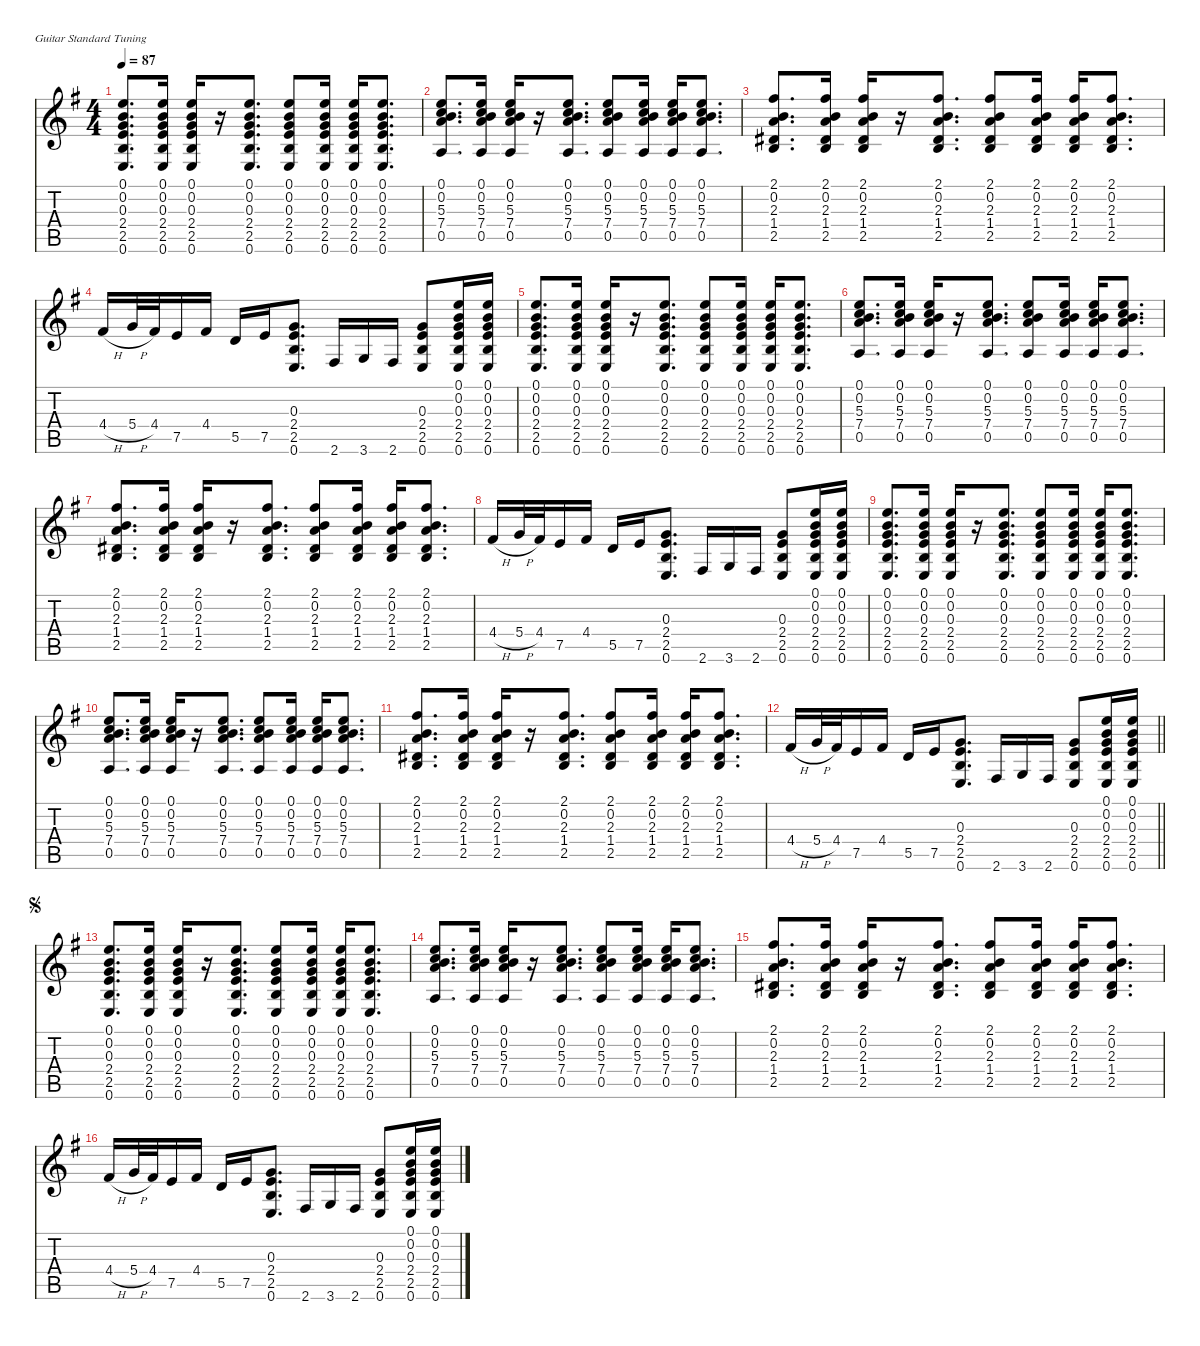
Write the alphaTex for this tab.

\defaultSystemsLayout 4
\hideDynamics
\bracketExtendMode nobrackets
\singleTrackTrackNamePolicy hidden
\multiTrackTrackNamePolicy hidden
\otherSystemsTrackNameOrientation horizontal
\track ("Guitar" "n.guit.") {defaultSystemsLayout 4 instrument acousticguitarnylon}
\staff {score tabs}
\tuning (E4 B3 G3 D3 A2 E2)
\ts (4 4)
\beaming (8 2 2 2 2)
\tempo 87
\clef g2
\ks eminor
(0.1{acc forcenatural} 0.2{acc forcenatural} 0.3{acc forcenatural} 2.4{acc forcenatural} 2.5{acc forcenatural} 0.6{acc forcenatural}).8{d dy f instrument acousticguitarnylon beam Up} (0.1{acc forcenatural} 0.2{acc forcenatural} 0.3{acc forcenatural} 2.4{acc forcenatural} 2.5{acc forcenatural} 0.6{acc forcenatural}).16{beam Up} (0.1{acc forcenatural} 0.2{acc forcenatural} 0.3{acc forcenatural} 2.4{acc forcenatural} 2.5{acc forcenatural} 0.6{acc forcenatural}).16{beam Up} r.16{beam Up} (0.1{acc forcenatural} 0.2{acc forcenatural} 0.3{acc forcenatural} 2.4{acc forcenatural} 2.5{acc forcenatural} 0.6{acc forcenatural}).8{d beam Up} (0.1{acc forcenatural} 0.2{acc forcenatural} 0.3{acc forcenatural} 2.4{acc forcenatural} 2.5{acc forcenatural} 0.6{acc forcenatural}).8{beam Up} (0.1{acc forcenatural} 0.2{acc forcenatural} 0.3{acc forcenatural} 2.4{acc forcenatural} 2.5{acc forcenatural} 0.6{acc forcenatural}).16{beam Up} (0.1{acc forcenatural} 0.2{acc forcenatural} 0.3{acc forcenatural} 2.4{acc forcenatural} 2.5{acc forcenatural} 0.6{acc forcenatural}).16{beam Up} (0.1{acc forcenatural} 0.2{acc forcenatural} 0.3{acc forcenatural} 2.4{acc forcenatural} 2.5{acc forcenatural} 0.6{acc forcenatural}).8{d beam Up} |
(0.1{acc forcenatural} 0.2{acc forcenatural} 5.3{acc forcenatural} 7.4{acc forcenatural} 0.5{acc forcenatural}).8{d beam Up} (0.1{acc forcenatural} 0.2{acc forcenatural} 5.3{acc forcenatural} 7.4{acc forcenatural} 0.5{acc forcenatural}).16{beam Up} (0.1{acc forcenatural} 0.2{acc forcenatural} 5.3{acc forcenatural} 7.4{acc forcenatural} 0.5{acc forcenatural}).16{beam Up} r.16{beam Up} (0.1{acc forcenatural} 0.2{acc forcenatural} 5.3{acc forcenatural} 7.4{acc forcenatural} 0.5{acc forcenatural}).8{d beam Up} (0.1{acc forcenatural} 0.2{acc forcenatural} 5.3{acc forcenatural} 7.4{acc forcenatural} 0.5{acc forcenatural}).8{beam Up} (0.1{acc forcenatural} 0.2{acc forcenatural} 5.3{acc forcenatural} 7.4{acc forcenatural} 0.5{acc forcenatural}).16{beam Up} (0.1{acc forcenatural} 0.2{acc forcenatural} 5.3{acc forcenatural} 7.4{acc forcenatural} 0.5{acc forcenatural}).16{beam Up} (0.1{acc forcenatural} 0.2{acc forcenatural} 5.3{acc forcenatural} 7.4{acc forcenatural} 0.5{acc forcenatural}).8{d beam Up} |
(2.1{acc #} 0.2{acc forcenatural} 2.3{acc forcenatural} 1.4{acc #} 2.5{acc forcenatural}).8{d beam Up} (2.1{acc #} 0.2{acc forcenatural} 2.3{acc forcenatural} 1.4{acc #} 2.5{acc forcenatural}).16{beam Up} (2.1{acc #} 0.2{acc forcenatural} 2.3{acc forcenatural} 1.4{acc #} 2.5{acc forcenatural}).16{beam Up} r.16{beam Up} (2.1{acc #} 0.2{acc forcenatural} 2.3{acc forcenatural} 1.4{acc #} 2.5{acc forcenatural}).8{d beam Up} (2.1{acc #} 0.2{acc forcenatural} 2.3{acc forcenatural} 1.4{acc #} 2.5{acc forcenatural}).8{beam Up} (2.1{acc #} 0.2{acc forcenatural} 2.3{acc forcenatural} 1.4{acc #} 2.5{acc forcenatural}).16{beam Up} (2.1{acc #} 0.2{acc forcenatural} 2.3{acc forcenatural} 1.4{acc #} 2.5{acc forcenatural}).16{beam Up} (2.1{acc #} 0.2{acc forcenatural} 2.3{acc forcenatural} 1.4{acc #} 2.5{acc forcenatural}).8{d beam Up} |
4.4{h acc #}.16{beam Up} 5.4{h acc forcenatural}.32{beam Up} 4.4{acc #}.32{beam Up} 7.5{acc forcenatural}.16{beam Up} 4.4{acc #}.16{beam Up} 5.5{acc forcenatural}.16{beam Up} 7.5{acc forcenatural}.16{beam Up} (0.3{acc forcenatural} 2.4{acc forcenatural} 2.5{acc forcenatural} 0.6{acc forcenatural}).8{d beam Up} 2.6{acc #}.16{beam Up} 3.6{acc forcenatural}.16{beam Up} 2.6{acc #}.16{beam Up} (0.3{acc forcenatural} 2.4{acc forcenatural} 2.5{acc forcenatural} 0.6{acc forcenatural}).8{beam Up} (0.1{acc forcenatural} 0.2{acc forcenatural} 0.3{acc forcenatural} 2.4{acc forcenatural} 2.5{acc forcenatural} 0.6{acc forcenatural}).16{beam Up} (0.1{acc forcenatural} 0.2{acc forcenatural} 0.3{acc forcenatural} 2.4{acc forcenatural} 2.5{acc forcenatural} 0.6{acc forcenatural}).16{beam Up} |
(0.1{acc forcenatural} 0.2{acc forcenatural} 0.3{acc forcenatural} 2.4{acc forcenatural} 2.5{acc forcenatural} 0.6{acc forcenatural}).8{d beam Up} (0.1{acc forcenatural} 0.2{acc forcenatural} 0.3{acc forcenatural} 2.4{acc forcenatural} 2.5{acc forcenatural} 0.6{acc forcenatural}).16{beam Up} (0.1{acc forcenatural} 0.2{acc forcenatural} 0.3{acc forcenatural} 2.4{acc forcenatural} 2.5{acc forcenatural} 0.6{acc forcenatural}).16{beam Up} r.16{beam Up} (0.1{acc forcenatural} 0.2{acc forcenatural} 0.3{acc forcenatural} 2.4{acc forcenatural} 2.5{acc forcenatural} 0.6{acc forcenatural}).8{d beam Up} (0.1{acc forcenatural} 0.2{acc forcenatural} 0.3{acc forcenatural} 2.4{acc forcenatural} 2.5{acc forcenatural} 0.6{acc forcenatural}).8{beam Up} (0.1{acc forcenatural} 0.2{acc forcenatural} 0.3{acc forcenatural} 2.4{acc forcenatural} 2.5{acc forcenatural} 0.6{acc forcenatural}).16{beam Up} (0.1{acc forcenatural} 0.2{acc forcenatural} 0.3{acc forcenatural} 2.4{acc forcenatural} 2.5{acc forcenatural} 0.6{acc forcenatural}).16{beam Up} (0.1{acc forcenatural} 0.2{acc forcenatural} 0.3{acc forcenatural} 2.4{acc forcenatural} 2.5{acc forcenatural} 0.6{acc forcenatural}).8{d beam Up} |
(0.1{acc forcenatural} 0.2{acc forcenatural} 5.3{acc forcenatural} 7.4{acc forcenatural} 0.5{acc forcenatural}).8{d beam Up} (0.1{acc forcenatural} 0.2{acc forcenatural} 5.3{acc forcenatural} 7.4{acc forcenatural} 0.5{acc forcenatural}).16{beam Up} (0.1{acc forcenatural} 0.2{acc forcenatural} 5.3{acc forcenatural} 7.4{acc forcenatural} 0.5{acc forcenatural}).16{beam Up} r.16{beam Up} (0.1{acc forcenatural} 0.2{acc forcenatural} 5.3{acc forcenatural} 7.4{acc forcenatural} 0.5{acc forcenatural}).8{d beam Up} (0.1{acc forcenatural} 0.2{acc forcenatural} 5.3{acc forcenatural} 7.4{acc forcenatural} 0.5{acc forcenatural}).8{beam Up} (0.1{acc forcenatural} 0.2{acc forcenatural} 5.3{acc forcenatural} 7.4{acc forcenatural} 0.5{acc forcenatural}).16{beam Up} (0.1{acc forcenatural} 0.2{acc forcenatural} 5.3{acc forcenatural} 7.4{acc forcenatural} 0.5{acc forcenatural}).16{beam Up} (0.1{acc forcenatural} 0.2{acc forcenatural} 5.3{acc forcenatural} 7.4{acc forcenatural} 0.5{acc forcenatural}).8{d beam Up} |
(2.1{acc #} 0.2{acc forcenatural} 2.3{acc forcenatural} 1.4{acc #} 2.5{acc forcenatural}).8{d beam Up} (2.1{acc #} 0.2{acc forcenatural} 2.3{acc forcenatural} 1.4{acc #} 2.5{acc forcenatural}).16{beam Up} (2.1{acc #} 0.2{acc forcenatural} 2.3{acc forcenatural} 1.4{acc #} 2.5{acc forcenatural}).16{beam Up} r.16{beam Up} (2.1{acc #} 0.2{acc forcenatural} 2.3{acc forcenatural} 1.4{acc #} 2.5{acc forcenatural}).8{d beam Up} (2.1{acc #} 0.2{acc forcenatural} 2.3{acc forcenatural} 1.4{acc #} 2.5{acc forcenatural}).8{beam Up} (2.1{acc #} 0.2{acc forcenatural} 2.3{acc forcenatural} 1.4{acc #} 2.5{acc forcenatural}).16{beam Up} (2.1{acc #} 0.2{acc forcenatural} 2.3{acc forcenatural} 1.4{acc #} 2.5{acc forcenatural}).16{beam Up} (2.1{acc #} 0.2{acc forcenatural} 2.3{acc forcenatural} 1.4{acc #} 2.5{acc forcenatural}).8{d beam Up} |
4.4{h acc #}.16{beam Up} 5.4{h acc forcenatural}.32{beam Up} 4.4{acc #}.32{beam Up} 7.5{acc forcenatural}.16{beam Up} 4.4{acc #}.16{beam Up} 5.5{acc forcenatural}.16{beam Up} 7.5{acc forcenatural}.16{beam Up} (0.3{acc forcenatural} 2.4{acc forcenatural} 2.5{acc forcenatural} 0.6{acc forcenatural}).8{d beam Up} 2.6{acc #}.16{beam Up} 3.6{acc forcenatural}.16{beam Up} 2.6{acc #}.16{beam Up} (0.3{acc forcenatural} 2.4{acc forcenatural} 2.5{acc forcenatural} 0.6{acc forcenatural}).8{beam Up} (0.1{acc forcenatural} 0.2{acc forcenatural} 0.3{acc forcenatural} 2.4{acc forcenatural} 2.5{acc forcenatural} 0.6{acc forcenatural}).16{beam Up} (0.1{acc forcenatural} 0.2{acc forcenatural} 0.3{acc forcenatural} 2.4{acc forcenatural} 2.5{acc forcenatural} 0.6{acc forcenatural}).16{beam Up} |
(0.1{acc forcenatural} 0.2{acc forcenatural} 0.3{acc forcenatural} 2.4{acc forcenatural} 2.5{acc forcenatural} 0.6{acc forcenatural}).8{d beam Up} (0.1{acc forcenatural} 0.2{acc forcenatural} 0.3{acc forcenatural} 2.4{acc forcenatural} 2.5{acc forcenatural} 0.6{acc forcenatural}).16{beam Up} (0.1{acc forcenatural} 0.2{acc forcenatural} 0.3{acc forcenatural} 2.4{acc forcenatural} 2.5{acc forcenatural} 0.6{acc forcenatural}).16{beam Up} r.16{beam Up} (0.1{acc forcenatural} 0.2{acc forcenatural} 0.3{acc forcenatural} 2.4{acc forcenatural} 2.5{acc forcenatural} 0.6{acc forcenatural}).8{d beam Up} (0.1{acc forcenatural} 0.2{acc forcenatural} 0.3{acc forcenatural} 2.4{acc forcenatural} 2.5{acc forcenatural} 0.6{acc forcenatural}).8{beam Up} (0.1{acc forcenatural} 0.2{acc forcenatural} 0.3{acc forcenatural} 2.4{acc forcenatural} 2.5{acc forcenatural} 0.6{acc forcenatural}).16{beam Up} (0.1{acc forcenatural} 0.2{acc forcenatural} 0.3{acc forcenatural} 2.4{acc forcenatural} 2.5{acc forcenatural} 0.6{acc forcenatural}).16{beam Up} (0.1{acc forcenatural} 0.2{acc forcenatural} 0.3{acc forcenatural} 2.4{acc forcenatural} 2.5{acc forcenatural} 0.6{acc forcenatural}).8{d beam Up} |
(0.1{acc forcenatural} 0.2{acc forcenatural} 5.3{acc forcenatural} 7.4{acc forcenatural} 0.5{acc forcenatural}).8{d beam Up} (0.1{acc forcenatural} 0.2{acc forcenatural} 5.3{acc forcenatural} 7.4{acc forcenatural} 0.5{acc forcenatural}).16{beam Up} (0.1{acc forcenatural} 0.2{acc forcenatural} 5.3{acc forcenatural} 7.4{acc forcenatural} 0.5{acc forcenatural}).16{beam Up} r.16{beam Up} (0.1{acc forcenatural} 0.2{acc forcenatural} 5.3{acc forcenatural} 7.4{acc forcenatural} 0.5{acc forcenatural}).8{d beam Up} (0.1{acc forcenatural} 0.2{acc forcenatural} 5.3{acc forcenatural} 7.4{acc forcenatural} 0.5{acc forcenatural}).8{beam Up} (0.1{acc forcenatural} 0.2{acc forcenatural} 5.3{acc forcenatural} 7.4{acc forcenatural} 0.5{acc forcenatural}).16{beam Up} (0.1{acc forcenatural} 0.2{acc forcenatural} 5.3{acc forcenatural} 7.4{acc forcenatural} 0.5{acc forcenatural}).16{beam Up} (0.1{acc forcenatural} 0.2{acc forcenatural} 5.3{acc forcenatural} 7.4{acc forcenatural} 0.5{acc forcenatural}).8{d beam Up} |
(2.1{acc #} 0.2{acc forcenatural} 2.3{acc forcenatural} 1.4{acc #} 2.5{acc forcenatural}).8{d beam Up} (2.1{acc #} 0.2{acc forcenatural} 2.3{acc forcenatural} 1.4{acc #} 2.5{acc forcenatural}).16{beam Up} (2.1{acc #} 0.2{acc forcenatural} 2.3{acc forcenatural} 1.4{acc #} 2.5{acc forcenatural}).16{beam Up} r.16{beam Up} (2.1{acc #} 0.2{acc forcenatural} 2.3{acc forcenatural} 1.4{acc #} 2.5{acc forcenatural}).8{d beam Up} (2.1{acc #} 0.2{acc forcenatural} 2.3{acc forcenatural} 1.4{acc #} 2.5{acc forcenatural}).8{beam Up} (2.1{acc #} 0.2{acc forcenatural} 2.3{acc forcenatural} 1.4{acc #} 2.5{acc forcenatural}).16{beam Up} (2.1{acc #} 0.2{acc forcenatural} 2.3{acc forcenatural} 1.4{acc #} 2.5{acc forcenatural}).16{beam Up} (2.1{acc #} 0.2{acc forcenatural} 2.3{acc forcenatural} 1.4{acc #} 2.5{acc forcenatural}).8{d beam Up} |
\barLineRight lightlight
4.4{h acc #}.16{beam Up} 5.4{h acc forcenatural}.32{beam Up} 4.4{acc #}.32{beam Up} 7.5{acc forcenatural}.16{beam Up} 4.4{acc #}.16{beam Up} 5.5{acc forcenatural}.16{beam Up} 7.5{acc forcenatural}.16{beam Up} (0.3{acc forcenatural} 2.4{acc forcenatural} 2.5{acc forcenatural} 0.6{acc forcenatural}).8{d beam Up} 2.6{acc #}.16{beam Up} 3.6{acc forcenatural}.16{beam Up} 2.6{acc #}.16{beam Up} (0.3{acc forcenatural} 2.4{acc forcenatural} 2.5{acc forcenatural} 0.6{acc forcenatural}).8{beam Up} (0.1{acc forcenatural} 0.2{acc forcenatural} 0.3{acc forcenatural} 2.4{acc forcenatural} 2.5{acc forcenatural} 0.6{acc forcenatural}).16{beam Up} (0.1{acc forcenatural} 0.2{acc forcenatural} 0.3{acc forcenatural} 2.4{acc forcenatural} 2.5{acc forcenatural} 0.6{acc forcenatural}).16{beam Up} |
\jump segno
(0.1{acc forcenatural} 0.2{acc forcenatural} 0.3{acc forcenatural} 2.4{acc forcenatural} 2.5{acc forcenatural} 0.6{acc forcenatural}).8{d beam Up} (0.1{acc forcenatural} 0.2{acc forcenatural} 0.3{acc forcenatural} 2.4{acc forcenatural} 2.5{acc forcenatural} 0.6{acc forcenatural}).16{beam Up} (0.1{acc forcenatural} 0.2{acc forcenatural} 0.3{acc forcenatural} 2.4{acc forcenatural} 2.5{acc forcenatural} 0.6{acc forcenatural}).16{beam Up} r.16{beam Up} (0.1{acc forcenatural} 0.2{acc forcenatural} 0.3{acc forcenatural} 2.4{acc forcenatural} 2.5{acc forcenatural} 0.6{acc forcenatural}).8{d beam Up} (0.1{acc forcenatural} 0.2{acc forcenatural} 0.3{acc forcenatural} 2.4{acc forcenatural} 2.5{acc forcenatural} 0.6{acc forcenatural}).8{beam Up} (0.1{acc forcenatural} 0.2{acc forcenatural} 0.3{acc forcenatural} 2.4{acc forcenatural} 2.5{acc forcenatural} 0.6{acc forcenatural}).16{beam Up} (0.1{acc forcenatural} 0.2{acc forcenatural} 0.3{acc forcenatural} 2.4{acc forcenatural} 2.5{acc forcenatural} 0.6{acc forcenatural}).16{beam Up} (0.1{acc forcenatural} 0.2{acc forcenatural} 0.3{acc forcenatural} 2.4{acc forcenatural} 2.5{acc forcenatural} 0.6{acc forcenatural}).8{d beam Up} |
(0.1{acc forcenatural} 0.2{acc forcenatural} 5.3{acc forcenatural} 7.4{acc forcenatural} 0.5{acc forcenatural}).8{d beam Up} (0.1{acc forcenatural} 0.2{acc forcenatural} 5.3{acc forcenatural} 7.4{acc forcenatural} 0.5{acc forcenatural}).16{beam Up} (0.1{acc forcenatural} 0.2{acc forcenatural} 5.3{acc forcenatural} 7.4{acc forcenatural} 0.5{acc forcenatural}).16{beam Up} r.16{beam Up} (0.1{acc forcenatural} 0.2{acc forcenatural} 5.3{acc forcenatural} 7.4{acc forcenatural} 0.5{acc forcenatural}).8{d beam Up} (0.1{acc forcenatural} 0.2{acc forcenatural} 5.3{acc forcenatural} 7.4{acc forcenatural} 0.5{acc forcenatural}).8{beam Up} (0.1{acc forcenatural} 0.2{acc forcenatural} 5.3{acc forcenatural} 7.4{acc forcenatural} 0.5{acc forcenatural}).16{beam Up} (0.1{acc forcenatural} 0.2{acc forcenatural} 5.3{acc forcenatural} 7.4{acc forcenatural} 0.5{acc forcenatural}).16{beam Up} (0.1{acc forcenatural} 0.2{acc forcenatural} 5.3{acc forcenatural} 7.4{acc forcenatural} 0.5{acc forcenatural}).8{d beam Up} |
(2.1{acc #} 0.2{acc forcenatural} 2.3{acc forcenatural} 1.4{acc #} 2.5{acc forcenatural}).8{d beam Up} (2.1{acc #} 0.2{acc forcenatural} 2.3{acc forcenatural} 1.4{acc #} 2.5{acc forcenatural}).16{beam Up} (2.1{acc #} 0.2{acc forcenatural} 2.3{acc forcenatural} 1.4{acc #} 2.5{acc forcenatural}).16{beam Up} r.16{beam Up} (2.1{acc #} 0.2{acc forcenatural} 2.3{acc forcenatural} 1.4{acc #} 2.5{acc forcenatural}).8{d beam Up} (2.1{acc #} 0.2{acc forcenatural} 2.3{acc forcenatural} 1.4{acc #} 2.5{acc forcenatural}).8{beam Up} (2.1{acc #} 0.2{acc forcenatural} 2.3{acc forcenatural} 1.4{acc #} 2.5{acc forcenatural}).16{beam Up} (2.1{acc #} 0.2{acc forcenatural} 2.3{acc forcenatural} 1.4{acc #} 2.5{acc forcenatural}).16{beam Up} (2.1{acc #} 0.2{acc forcenatural} 2.3{acc forcenatural} 1.4{acc #} 2.5{acc forcenatural}).8{d beam Up} |
4.4{h acc #}.16{beam Up} 5.4{h acc forcenatural}.32{beam Up} 4.4{acc #}.32{beam Up} 7.5{acc forcenatural}.16{beam Up} 4.4{acc #}.16{beam Up} 5.5{acc forcenatural}.16{beam Up} 7.5{acc forcenatural}.16{beam Up} (0.3{acc forcenatural} 2.4{acc forcenatural} 2.5{acc forcenatural} 0.6{acc forcenatural}).8{d beam Up} 2.6{acc #}.16{beam Up} 3.6{acc forcenatural}.16{beam Up} 2.6{acc #}.16{beam Up} (0.3{acc forcenatural} 2.4{acc forcenatural} 2.5{acc forcenatural} 0.6{acc forcenatural}).8{beam Up} (0.1{acc forcenatural} 0.2{acc forcenatural} 0.3{acc forcenatural} 2.4{acc forcenatural} 2.5{acc forcenatural} 0.6{acc forcenatural}).16{beam Up} (0.1{acc forcenatural} 0.2{acc forcenatural} 0.3{acc forcenatural} 2.4{acc forcenatural} 2.5{acc forcenatural} 0.6{acc forcenatural}).16{beam Up}
